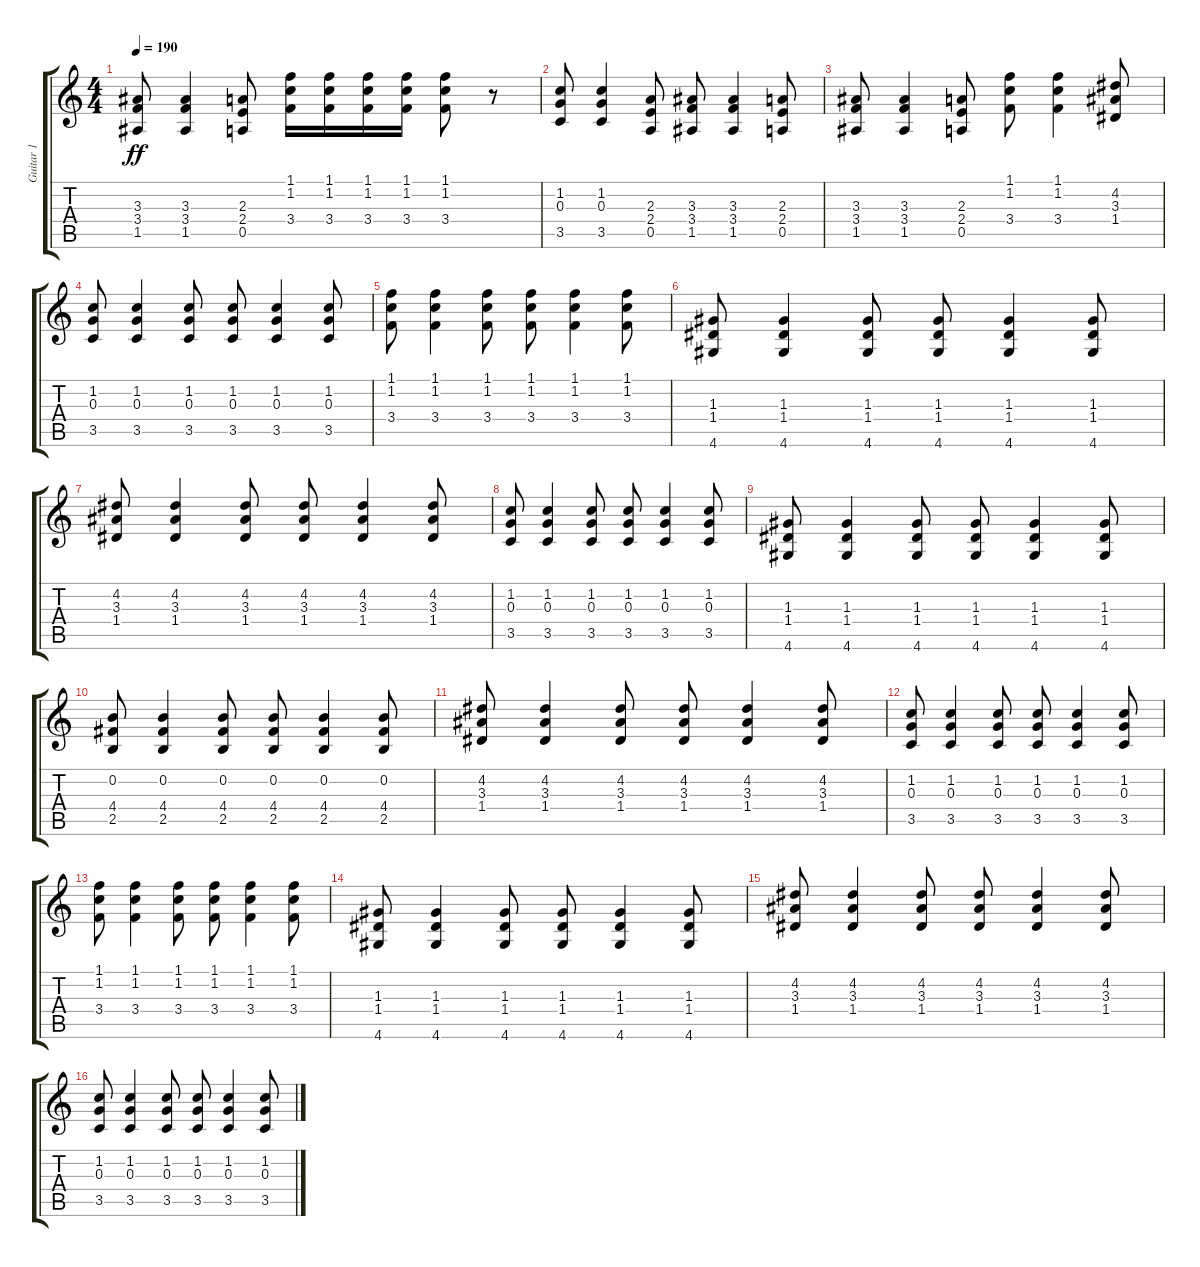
\track ("Guitar 1" "Guitar 1") {instrument electricguitarclean}
\staff {score tabs}
\tuning (E4 B3 G3 D3 A2 E2) {hide}
\ts (4 4)
\tempo 190
\clef g2
\ks c
(3.3 3.4 1.5).8{dy ff} (3.3 3.4 1.5).4 (2.3 2.4 0.5).8 (1.1 1.2 3.4).16 (1.1 1.2 3.4).16 (1.1 1.2 3.4).16 (1.1 1.2 3.4).16 (1.1 1.2 3.4).8 r.8 |
(1.2 0.3 3.5).8 (1.2 0.3 3.5).4 (2.3 2.4 0.5).8 (3.3 3.4 1.5).8 (3.3 3.4 1.5).4 (2.3 2.4 0.5).8 |
(3.3 3.4 1.5).8 (3.3 3.4 1.5).4 (2.3 2.4 0.5).8 (1.1 1.2 3.4).8 (1.1 1.2 3.4).4 (4.2 3.3 1.4).8 |
(1.2 0.3 3.5).8 (1.2 0.3 3.5).4 (1.2 0.3 3.5).8 (1.2 0.3 3.5).8 (1.2 0.3 3.5).4 (1.2 0.3 3.5).8 |
(1.1 1.2 3.4).8 (1.1 1.2 3.4).4 (1.1 1.2 3.4).8 (1.1 1.2 3.4).8 (1.1 1.2 3.4).4 (1.1 1.2 3.4).8 |
(1.3 1.4 4.6).8 (1.3 1.4 4.6).4 (1.3 1.4 4.6).8 (1.3 1.4 4.6).8 (1.3 1.4 4.6).4 (1.3 1.4 4.6).8 |
(4.2 3.3 1.4).8 (4.2 3.3 1.4).4 (4.2 3.3 1.4).8 (4.2 3.3 1.4).8 (4.2 3.3 1.4).4 (4.2 3.3 1.4).8 |
(1.2 0.3 3.5).8 (1.2 0.3 3.5).4 (1.2 0.3 3.5).8 (1.2 0.3 3.5).8 (1.2 0.3 3.5).4 (1.2 0.3 3.5).8 |
(1.3 1.4 4.6).8 (1.3 1.4 4.6).4 (1.3 1.4 4.6).8 (1.3 1.4 4.6).8 (1.3 1.4 4.6).4 (1.3 1.4 4.6).8 |
(0.2 4.4 2.5).8 (0.2 4.4 2.5).4 (0.2 4.4 2.5).8 (0.2 4.4 2.5).8 (0.2 4.4 2.5).4 (0.2 4.4 2.5).8 |
(4.2 3.3 1.4).8 (4.2 3.3 1.4).4 (4.2 3.3 1.4).8 (4.2 3.3 1.4).8 (4.2 3.3 1.4).4 (4.2 3.3 1.4).8 |
(1.2 0.3 3.5).8 (1.2 0.3 3.5).4 (1.2 0.3 3.5).8 (1.2 0.3 3.5).8 (1.2 0.3 3.5).4 (1.2 0.3 3.5).8 |
(1.1 1.2 3.4).8 (1.1 1.2 3.4).4 (1.1 1.2 3.4).8 (1.1 1.2 3.4).8 (1.1 1.2 3.4).4 (1.1 1.2 3.4).8 |
(1.3 1.4 4.6).8 (1.3 1.4 4.6).4 (1.3 1.4 4.6).8 (1.3 1.4 4.6).8 (1.3 1.4 4.6).4 (1.3 1.4 4.6).8 |
(4.2 3.3 1.4).8 (4.2 3.3 1.4).4 (4.2 3.3 1.4).8 (4.2 3.3 1.4).8 (4.2 3.3 1.4).4 (4.2 3.3 1.4).8 |
(1.2 0.3 3.5).8 (1.2 0.3 3.5).4 (1.2 0.3 3.5).8 (1.2 0.3 3.5).8 (1.2 0.3 3.5).4 (1.2 0.3 3.5).8
